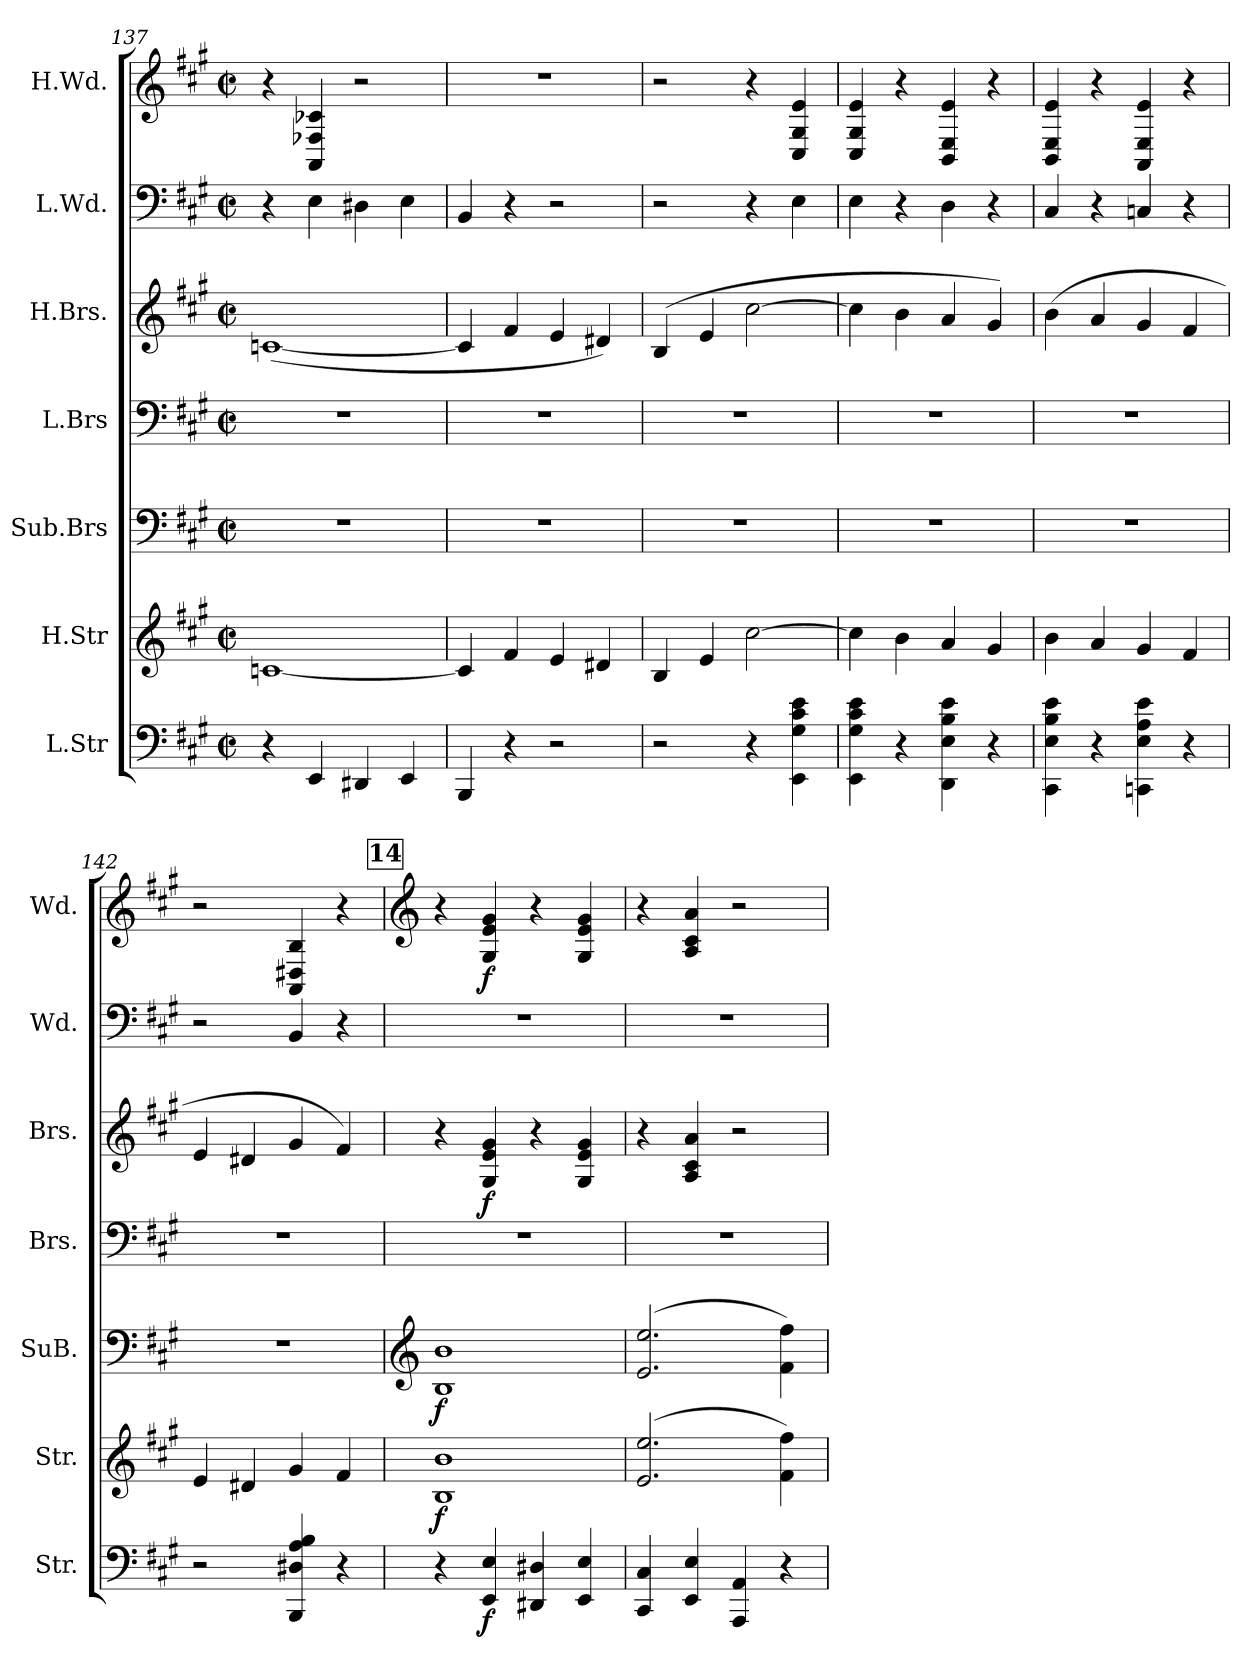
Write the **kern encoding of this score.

**kern	**dynam	**kern	**dynam	**kern	**dynam	**kern	**kern	**dynam	**kern	**kern	**dynam
*part7	*part7	*part6	*part6	*part5	*part5	*part4	*part3	*part3	*part2	*part1	*part1
*staff7	*staff7	*staff6	*staff6	*staff5	*staff5	*staff4	*staff3	*staff3	*staff2	*staff1	*staff1
*I"L.Str	*	*I"H.Str	*	*I"Sub.Brs	*	*I"L.Brs	*I"H.Brs.	*	*I"L.Wd.	*I"H.Wd.	*
*I'Str.	*	*I'Str.	*	*I'SuB.	*	*I'Brs.	*I'Brs.	*	*I'Wd.	*I'Wd.	*
*clefF4	*	*clefG2	*	*clefF4	*	*clefF4	*clefG2	*	*clefF4	*clefG2	*
*k[f#c#g#]	*	*k[f#c#g#]	*	*k[f#c#g#]	*	*k[f#c#g#]	*k[f#c#g#]	*	*k[f#c#g#]	*k[f#c#g#]	*
*M2/2	*	*M2/2	*	*M2/2	*	*M2/2	*M2/2	*	*M2/2	*M2/2	*
*met(c|)	*	*met(c|)	*	*met(c|)	*	*met(c|)	*met(c|)	*	*met(c|)	*met(c|)	*
=137	=137	=137	=137	=137	=137	=137	=137	=137	=137	=137	=137
4r	.	[1cn	.	1r	.	1r	([1cn	.	4r	4r	.
4EE/	.	.	.	.	.	.	.	.	4E\	4AA/ 4F-X/ 4c-X/	.
4DD#X/	.	.	.	.	.	.	.	.	4D#X\	2r	.
4EE/	.	.	.	.	.	.	.	.	4E\	.	.
=138	=138	=138	=138	=138	=138	=138	=138	=138	=138	=138	=138
4BBB/	.	4c/]	.	1r	.	1r	4c/]	.	4BB/	1r	.
4r	.	4f#/	.	.	.	.	4f#/	.	4r	.	.
2r	.	4e/	.	.	.	.	4e/	.	2r	.	.
.	.	4d#X/	.	.	.	.	4d#X/)	.	.	.	.
=139	=139	=139	=139	=139	=139	=139	=139	=139	=139	=139	=139
2r	.	4B/	.	1r	.	1r	(4B/	.	2r	2r	.
.	.	4e/	.	.	.	.	4e/	.	.	.	.
4r	.	[2cc#\	.	.	.	.	[2cc#\	.	4r	4r	.
4EE\ 4G#\ 4c#\ 4e\	.	.	.	.	.	.	.	.	4E\	4C#/ 4G#/ 4e/	.
=140	=140	=140	=140	=140	=140	=140	=140	=140	=140	=140	=140
4EE\ 4G#\ 4c#\ 4e\	.	4cc#\]	.	1r	.	1r	4cc#\]	.	4E\	4C#/ 4G#/ 4e/	.
4r	.	4b\	.	.	.	.	4b\	.	4r	4r	.
4DD\ 4E\ 4B\ 4e\	.	4a/	.	.	.	.	4a/	.	4D\	4BB/ 4E/ 4e/	.
4r	.	4g#/	.	.	.	.	4g#/)	.	4r	4r	.
=141	=141	=141	=141	=141	=141	=141	=141	=141	=141	=141	=141
4CC#\ 4E\ 4B\ 4e\	.	4b\	.	1r	.	1r	(4b\	.	4C#/	4BB/ 4E/ 4e/	.
4r	.	4a/	.	.	.	.	4a/	.	4r	4r	.
4CCn\ 4E\ 4A\ 4e\	.	4g#/	.	.	.	.	4g#/	.	4Cn/	4AA/ 4E/ 4e/	.
4r	.	4f#/	.	.	.	.	4f#/	.	4r	4r	.
=142	=142	=142	=142	=142	=142	=142	=142	=142	=142	=142	=142
2r	.	4e/	.	1r	.	1r	4e/	.	2r	2r	.
.	.	4d#X/	.	.	.	.	4d#X/	.	.	.	.
4BBB/ 4D#X/ 4A/ 4B/	.	4g#/	.	.	.	.	4g#/	.	4BB/	4AA/ 4D#X/ 4B/	.
4r	.	4f#/	.	.	.	.	4f#/)	.	4r	4r	.
!!LO:PB:g=z
!!LO:REH:place=s1:a:B:fs=14:t=14
=143	=143	=143	=143	=143	=143	=143	=143	=143	=143	=143	=143
*	*	*	*	*clefG2	*	*	*	*	*	*clefG2	*
!	!	!	!LO:DY:b	!	!LO:DY:b	!	!	!	!	!	!
4r	.	1B 1b	f	1B 1b	f	1r	4r	.	1r	4r	.
!	!LO:DY:b	!	!	!	!	!	!	!LO:DY:b	!	!	!LO:DY:b
4EE/ 4E/	f	.	.	.	.	.	4G#/ 4e/ 4g#/	f	.	4G#/ 4e/ 4g#/	f
4DD#X/ 4D#X/	.	.	.	.	.	.	4r	.	.	4r	.
4EE/ 4E/	.	.	.	.	.	.	4G#/ 4e/ 4g#/	.	.	4G#/ 4e/ 4g#/	.
=144	=144	=144	=144	=144	=144	=144	=144	=144	=144	=144	=144
4CC#/ 4C#/	.	(2.e/ 2.ee/	.	(2.e/ 2.ee/	.	1r	4r	.	1r	4r	.
4EE/ 4E/	.	.	.	.	.	.	4A/ 4c#/ 4a/	.	.	4A/ 4c#/ 4a/	.
4AAA/ 4AA/	.	.	.	.	.	.	2r	.	.	2r	.
4r	.	4f#\ 4ff#\)	.	4f#\ 4ff#\)	.	.	.	.	.	.	.
=	=	=	=	=	=	=	=	=	=	=	=
*-	*-	*-	*-	*-	*-	*-	*-	*-	*-	*-	*-
